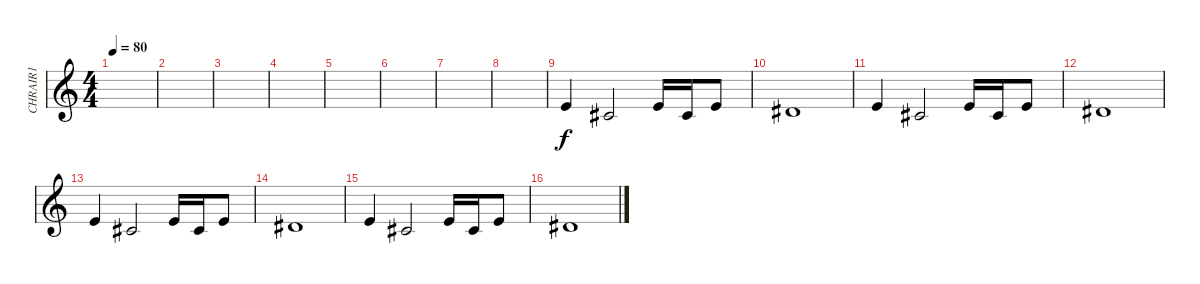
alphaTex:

\track ("CHRAIR1" "CHRAIR1") {instrument choiraahs}
\staff {score}
\tuning (Eb4 Bb3 Gb3 Db3 Ab2 Eb2) {hide}
\ts (4 4)
\tempo 80
\clef g2
\ks c
|
|
|
|
|
|
|
|
10.3.4 12.4.2 10.3.16 12.4.16 10.3.8 |
9.3.1 |
10.3.4 12.4.2 10.3.16 12.4.16 10.3.8 |
9.3.1 |
10.3.4 12.4.2 10.3.16 12.4.16 10.3.8 |
9.3.1 |
10.3.4 12.4.2 10.3.16 12.4.16 10.3.8 |
9.3.1
